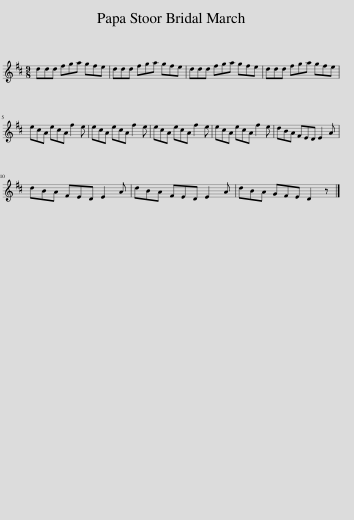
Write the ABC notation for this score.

X:1
L:1/8
M:9/8
I:linebreak $
K:D
V:1 treble
V:1
 ddd fga gfe | ddd fga gfe | ddd fga gfe | ddd fga gfe |$ ecA ecA f2 e | %5
 ecA ecA f2 e | ecA ecA f2 e | ecA ecA f2 e | dBA FED E2 A |$ dBA FED E2 A | %10
 dBA FED E2 A | dBA GFE D2 z |] %12
